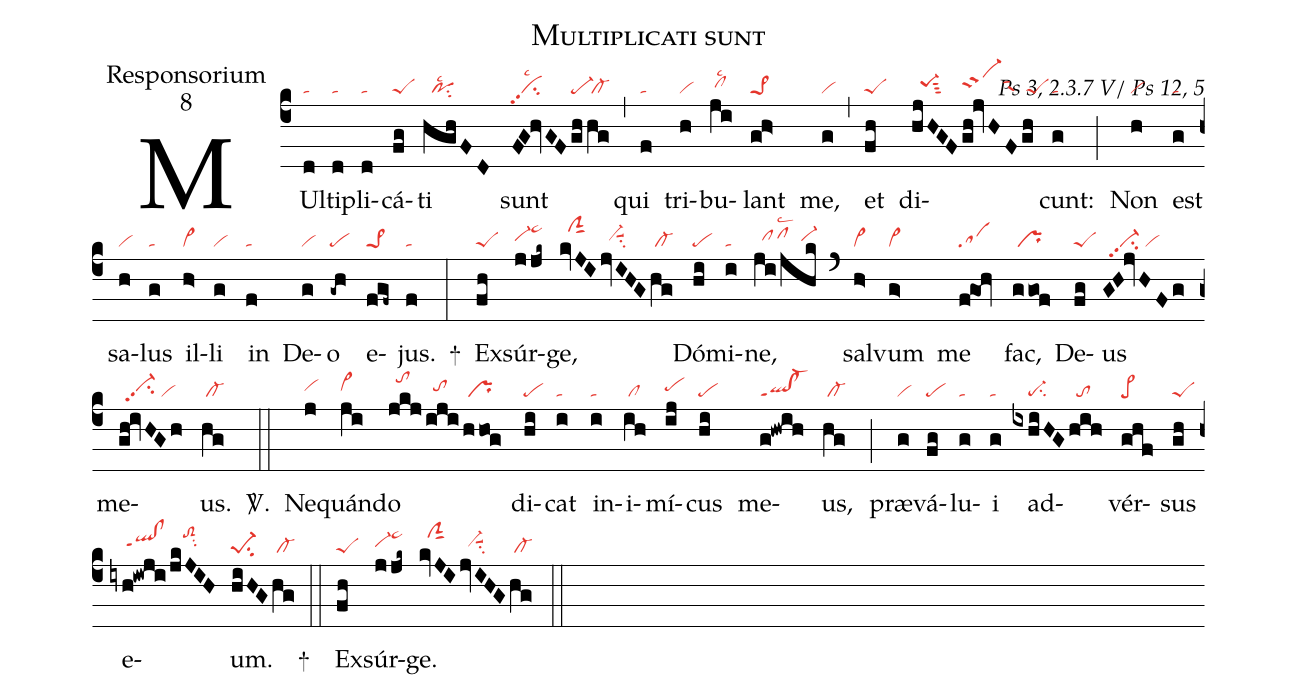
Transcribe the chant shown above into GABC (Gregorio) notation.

name:Multiplicati sunt;
office-part:Responsorium;
mode:8;
commentary:Ps 3, 2.3.7 V/ Ps 12, 5;
nabc-lines:1;
%%
(c4)
MUl(d|ta)ti(d|ta)pli(d|ta)cá(fg|peS)ti(hghFD|//posu2lsc2) sunt(FG!hvGF|vipp2su2lsc2|gh|pe-|hg|/cl-) (,)
qui(f|ta) tri(h|vi)bu(ji|/clhhlsc2)lant(gh>|pe>1) me,(g|vi) (,)
et(fh|peS) di(hjHGF|//pe-1hhsut3|gh!jvHF|vi-hhppt2sut1suw1|gh|/peS)cunt:(g|ta) (;)
Non(h|vi) est(g|ta) sa(h|vi)lus(g|ta) il(h>|vi>)li(g|vi) in(f|ta) De(g|vi)o(-gh|pe) e(fgf~|pe>1)jus.(f|ta) +(:)
Ex(fh|peS)súr(jjk~|vi-hhpe~hk)ge,(kvJI|//ciGhk|jvIHG|//vi-hhsuu1su2|hg|/cl-) Dó(hi|pe)mi(i|ta)ne,(ji/jhk|//pfhhlsc2/vi-hh) (`)
sal(h>|vi>)vum(g>|vi>) me(fgOh|sa) fac,(ggof|/pr) De(fg|peS)us(GH!jvHFg|//vi-pp2su2/vi) me(gh!ivHGh|//vi-hhpp2su2/vi)us.(hg|/cl-) <sp>V/</sp>.(::)
Ne(j|vihh)quán(ji|cl~hh)do(jkj|//tohk|/iji|//tohh|/hhog|/pr) di(hi|pe)cat(i|ta) in(i|ta)i(ih|/cl)mí(ij|pehh)cus(hi|pe) me(g!hwih|ql!cl-ppt1)us,(hg|/cl-) (;)
præ(g|vi)vá(fg|pe)lu(g|ta)i(g|ta) ad(ixhiHG|////pe-su2|/hih|//to)vér(ghf|pe>)sus(gh|peS) e(iyh!iwji|////qlhh!clhhppt1|/jkJIH|///toS2hksu2)um.(hiHG|pe-1su2|hg|/cl-) +(::)
Ex(fh|peS)súr(jjk~|vi-hhpe~hk)ge.(kvJI|//ciGhk|jvIHG|//vi-hhsuu1su2|hg|/cl-) (::)
